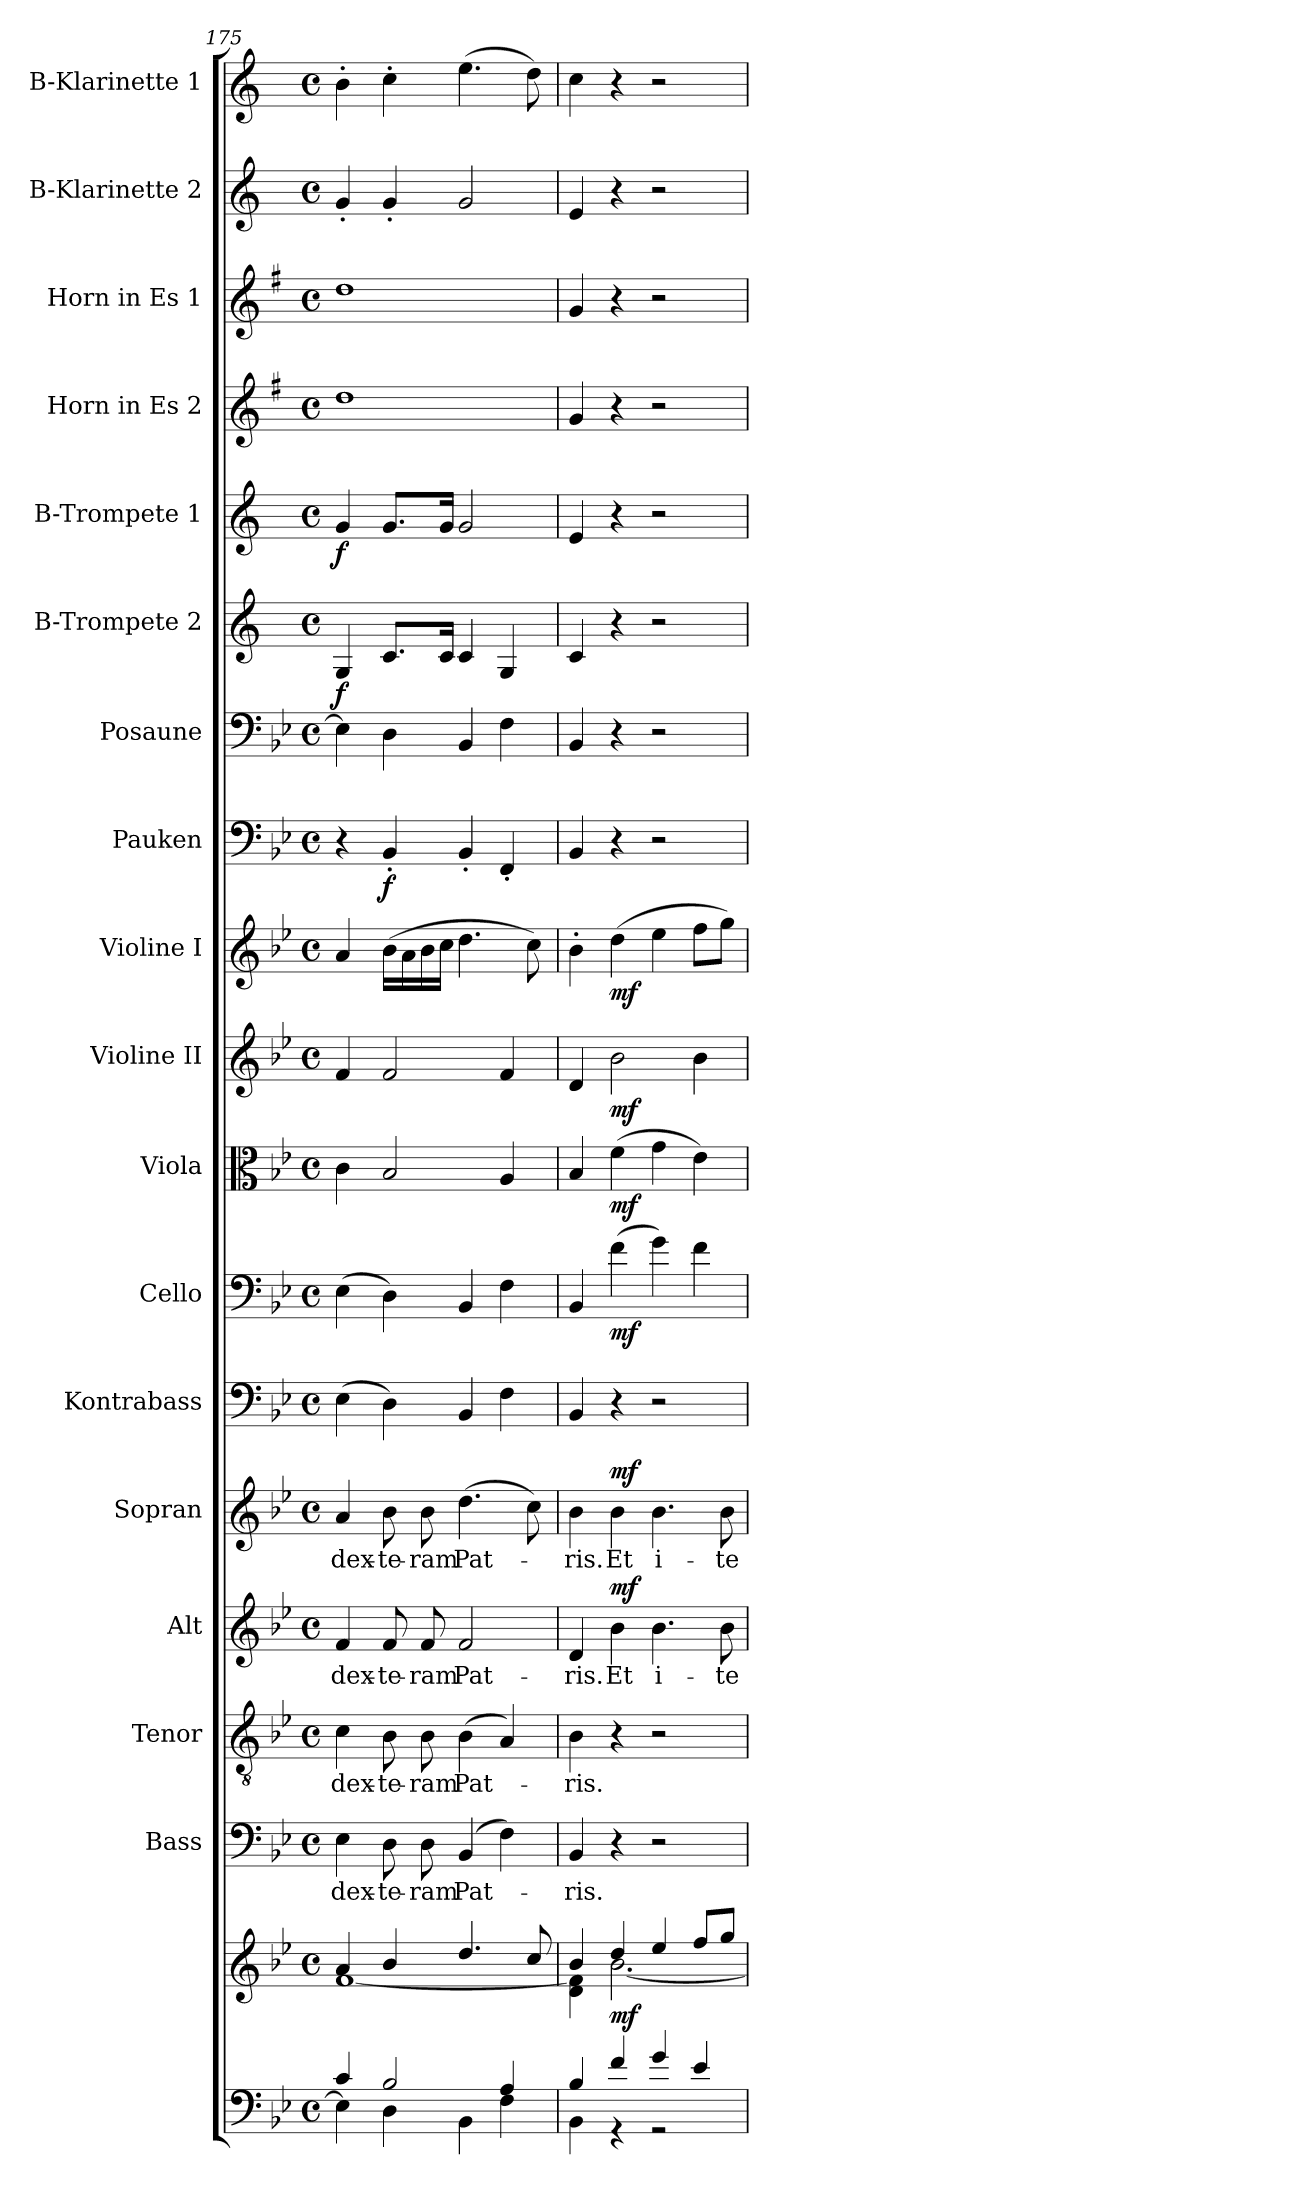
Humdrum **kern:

**kern	**kern	**dynam	**kern	**text	**kern	**text	**kern	**text	**dynam	**kern	**text	**dynam	**kern	**kern	**dynam	**kern	**dynam	**kern	**dynam	**kern	**dynam	**kern	**dynam	**kern	**kern	**dynam	**kern	**dynam	**kern	**kern	**kern	**kern
*part18	*part18	*part18	*part17	*part17	*part16	*part16	*part15	*part15	*part15	*part14	*part14	*part14	*part13	*part12	*part12	*part11	*part11	*part10	*part10	*part9	*part9	*part8	*part8	*part7	*part6	*part6	*part5	*part5	*part4	*part3	*part2	*part1
*staff19	*staff18	*staff18/19	*staff17	*staff17	*staff16	*staff16	*staff15	*staff15	*staff15	*staff14	*staff14	*staff14	*staff13	*staff12	*staff12	*staff11	*staff11	*staff10	*staff10	*staff9	*staff9	*staff8	*staff8	*staff7	*staff6	*staff6	*staff5	*staff5	*staff4	*staff3	*staff2	*staff1
*	*	*	*I"Bass	*	*I"Tenor	*	*I"Alt	*	*	*I"Sopran	*	*	*I"Kontrabass	*I"Cello	*	*I"Viola	*	*I"Violine II	*	*I"Violine I	*	*I"Pauken	*	*I"Posaune	*I"B-Trompete 2	*	*I"B-Trompete 1	*	*I"Horn in Es 2	*I"Horn in Es 1	*I"B-Klarinette 2	*I"B-Klarinette 1
*	*	*	*I'B.	*	*I'T.	*	*I'A.	*	*	*I'S.	*	*	*I'Kb.	*	*	*I'Vla.	*	*I'Vl. II	*	*I'Vl. I	*	*I'Pk.	*	*I'Pos.	*I'B Trp. 2	*	*I'B Trp. 1	*	*	*	*I'B Kl. 2	*I'B Kl. 1
*clefF4	*clefG2	*	*clefF4	*	*clefGv2	*	*clefG2	*	*	*clefG2	*	*	*clefF4	*clefF4	*	*clefC3	*	*clefG2	*	*clefG2	*	*clefF4	*	*clefF4	*clefG2	*	*clefG2	*	*clefG2	*clefG2	*clefG2	*clefG2
*	*	*	*	*	*	*	*	*	*	*	*	*	*ITrd7c12	*	*	*	*	*	*	*	*	*	*	*	*ITrd1c2	*	*ITrd1c2	*	*ITrd5c9	*ITrd5c9	*ITrd1c2	*ITrd1c2
*k[b-e-]	*k[b-e-]	*	*k[b-e-]	*	*k[b-e-]	*	*k[b-e-]	*	*	*k[b-e-]	*	*	*k[b-e-]	*k[b-e-]	*	*k[b-e-]	*	*k[b-e-]	*	*k[b-e-]	*	*k[b-e-]	*	*k[b-e-]	*k[b-e-]	*	*k[b-e-]	*	*k[b-e-]	*k[b-e-]	*k[b-e-]	*k[b-e-]
*B-:	*B-:	*	*B-:	*	*B-:	*	*B-:	*	*	*B-:	*	*	*B-:	*B-:	*	*B-:	*	*B-:	*	*B-:	*	*B-:	*	*B-:	*B-:	*	*B-:	*	*B-:	*B-:	*B-:	*B-:
*M4/4	*M4/4	*	*M4/4	*	*M4/4	*	*M4/4	*	*	*M4/4	*	*	*M4/4	*M4/4	*	*M4/4	*	*M4/4	*	*M4/4	*	*M4/4	*	*M4/4	*M4/4	*	*M4/4	*	*M4/4	*M4/4	*M4/4	*M4/4
*met(c)	*met(c)	*	*met(c)	*	*met(c)	*	*met(c)	*	*	*met(c)	*	*	*met(c)	*met(c)	*	*met(c)	*	*met(c)	*	*met(c)	*	*met(c)	*	*met(c)	*met(c)	*	*met(c)	*	*met(c)	*met(c)	*met(c)	*met(c)
=175	=175	=175	=175	=175	=175	=175	=175	=175	=175	=175	=175	=175	=175	=175	=175	=175	=175	=175	=175	=175	=175	=175	=175	=175	=175	=175	=175	=175	=175	=175	=175	=175
*^	*^	*	*	*	*	*	*	*	*	*	*	*	*	*	*	*	*	*	*	*	*	*	*	*	*	*	*	*	*	*	*	*
!	!	!	!	!	!	!LO:LY:b	!	!LO:LY:b	!	!LO:LY:b	!	!	!LO:LY:b	!	!	!	!	!	!	!	!	!	!	!	!	!	!	!LO:DY:b	!	!LO:DY:b	!	!	!	!
4c/	4E-\]	4a/	[<1f	.	4E-\	dex-	4c\	dex-	4f/	dex-	.	4a/	dex-	.	(>4EE-\	(>4E-\	.	4c\	.	4f/	.	4a/	.	4r	.	4E-\]	4F/	f	4f/	f	1f	1f	4f'</	4a'>\
!	!	!	!	!	!	!LO:LY:b	!	!LO:LY:b	!	!LO:LY:b	!	!	!LO:LY:b	!	!	!	!	!	!	!	!	!	!	!	!LO:DY:b	!	!	!	!	!	!	!	!	!
2B-/	4D\	4b-/	.	.	8D\	-te-	8B-\	-te-	8f/	-te-	.	8b-\	-te-	.	4DD\)	4D\)	.	2B-/	.	2f/	.	(>16b-\LL	.	4BB-'</	f	4D\	8.B-/L	.	8.f/L	.	.	.	4f'</	4b-'>\
.	.	.	.	.	.	.	.	.	.	.	.	.	.	.	.	.	.	.	.	.	.	16a\	.	.	.	.	.	.	.	.	.	.	.	.
!	!	!	!	!	!	!LO:LY:b	!	!LO:LY:b	!	!LO:LY:b	!	!	!LO:LY:b	!	!	!	!	!	!	!	!	!	!	!	!	!	!	!	!	!	!	!	!	!
.	.	.	.	.	8D\	-ram	8B-\	-ram	8f/	-ram	.	8b-\	-ram	.	.	.	.	.	.	.	.	16b-\	.	.	.	.	.	.	.	.	.	.	.	.
.	.	.	.	.	.	.	.	.	.	.	.	.	.	.	.	.	.	.	.	.	.	16cc\JJ	.	.	.	.	16B-/Jk	.	16f/Jk	.	.	.	.	.
!	!	!	!	!	!	!LO:LY:b	!	!LO:LY:b	!	!LO:LY:b	!	!	!LO:LY:b	!	!	!	!	!	!	!	!	!	!	!	!	!	!	!	!	!	!	!	!	!
.	4BB-\	4.dd/	.	.	(4BB-/	Pat-	(>4B-\	Pat-	2f/	Pat-	.	(>4.dd\	Pat-	.	4BBB-/	4BB-/	.	.	.	.	.	4.dd\	.	4BB-'</	.	4BB-/	4B-/	.	2f/	.	.	.	2f/	(>4.dd\
4A/	4F\	.	.	.	4F\)	.	4A/)	.	.	.	.	.	.	.	4FF\	4F\	.	4A/	.	4f/	.	.	.	4FF'</	.	4F\	4F/	.	.	.	.	.	.	.
.	.	8cc/	.	.	.	.	.	.	.	.	.	8cc\)	.	.	.	.	.	.	.	.	.	8cc\)	.	.	.	.	.	.	.	.	.	.	.	8cc\)
=176	=176	=176	=176	=176	=176	=176	=176	=176	=176	=176	=176	=176	=176	=176	=176	=176	=176	=176	=176	=176	=176	=176	=176	=176	=176	=176	=176	=176	=176	=176	=176	=176	=176	=176
!	!	!	!	!	!	!LO:LY:b	!	!LO:LY:b	!	!LO:LY:b	!	!	!LO:LY:b	!	!	!	!	!	!	!	!	!	!	!	!	!	!	!	!	!	!	!	!	!
4B-/	4BB-\	4b-/	4d\ 4f\]	.	4BB-/	-ris.	4B-\	-ris.	4d/	-ris.	.	4b-\	-ris.	.	4BBB-/	4BB-/	.	4B-/	.	4d/	.	4b-'>\	.	4BB-/	.	4BB-/	4B-/	.	4d/	.	4B-/	4B-/	4d/	4b-\
!	!	!	!	!LO:DY:b	!	!	!	!	!	!LO:LY:b	!LO:DY:a	!	!LO:LY:b	!LO:DY:a	!	!	!LO:DY:b	!	!LO:DY:b	!	!LO:DY:b	!	!LO:DY:b	!	!	!	!	!	!	!	!	!	!	!
4f/	4r	4dd/	[<2.b-\	mf	4r	.	4r	.	4b-\	Et	mf	4b-\	Et	mf	4r	(>4f\	mf	(>4f\	mf	2b-\	mf	(>4dd\	mf	4r	.	4r	4r	.	4r	.	4r	4r	4r	4r
!	!	!	!	!	!	!	!	!	!	!LO:LY:b	!	!	!LO:LY:b	!	!	!	!	!	!	!	!	!	!	!	!	!	!	!	!	!	!	!	!	!
4g/	2r	4ee-/	.	.	2r	.	2r	.	4.b-\	i-	.	4.b-\	i-	.	2r	4g\)	.	4g\	.	.	.	4ee-\	.	2r	.	2r	2r	.	2r	.	2r	2r	2r	2r
4e-/	.	8ff/L	.	.	.	.	.	.	.	.	.	.	.	.	.	4f\	.	4e-\)	.	4b-\	.	8ff\L	.	.	.	.	.	.	.	.	.	.	.	.
!	!	!	!	!	!	!	!	!	!	!LO:LY:b	!	!	!LO:LY:b	!	!	!	!	!	!	!	!	!	!	!	!	!	!	!	!	!	!	!	!	!
.	.	8gg/J	.	.	.	.	.	.	8b-\	-te-	.	8b-\	-te-	.	.	.	.	.	.	.	.	8gg\J)	.	.	.	.	.	.	.	.	.	.	.	.
*v	*v	*	*	*	*	*	*	*	*	*	*	*	*	*	*	*	*	*	*	*	*	*	*	*	*	*	*	*	*	*	*	*	*	*
*	*v	*v	*	*	*	*	*	*	*	*	*	*	*	*	*	*	*	*	*	*	*	*	*	*	*	*	*	*	*	*	*	*	*
=	=	=	=	=	=	=	=	=	=	=	=	=	=	=	=	=	=	=	=	=	=	=	=	=	=	=	=	=	=	=	=	=
*-	*-	*-	*-	*-	*-	*-	*-	*-	*-	*-	*-	*-	*-	*-	*-	*-	*-	*-	*-	*-	*-	*-	*-	*-	*-	*-	*-	*-	*-	*-	*-	*-
